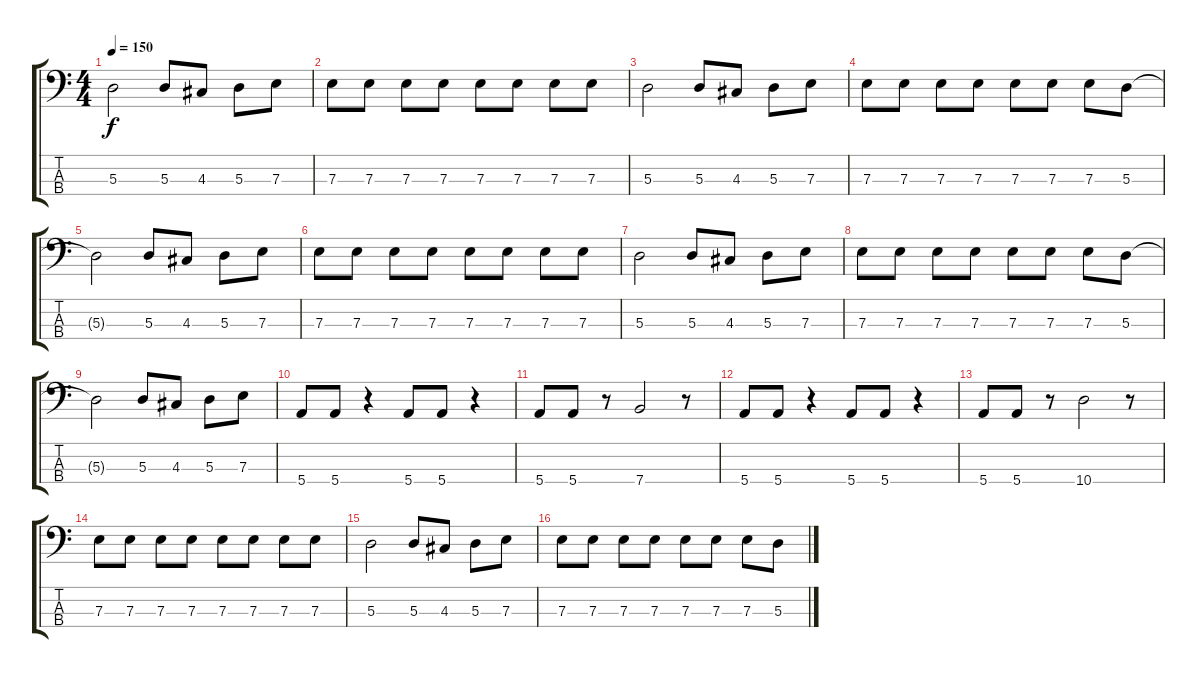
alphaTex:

\track "" {instrument electricbassfinger}
\staff {score tabs}
\tuning (G2 D2 A1 E1) {hide}
\ts (4 4)
\tempo 150
\clef f4
\ks c
5.3{t}.2{dy f} 5.3.8 4.3.8 5.3.8 7.3.8 |
7.3.8 7.3.8 7.3.8 7.3.8 7.3.8 7.3.8 7.3.8 7.3.8 |
5.3.2 5.3.8 4.3.8 5.3.8 7.3.8 |
7.3.8 7.3.8 7.3.8 7.3.8 7.3.8 7.3.8 7.3.8 5.3.8 |
5.3{t}.2 5.3.8 4.3.8 5.3.8 7.3.8 |
7.3.8 7.3.8 7.3.8 7.3.8 7.3.8 7.3.8 7.3.8 7.3.8 |
5.3.2 5.3.8 4.3.8 5.3.8 7.3.8 |
7.3.8 7.3.8 7.3.8 7.3.8 7.3.8 7.3.8 7.3.8 5.3.8 |
5.3{t}.2 5.3.8 4.3.8 5.3.8 7.3.8 |
5.4.8 5.4.8 r.4 5.4.8 5.4.8 r.4 |
5.4.8 5.4.8 r.8 7.4.2 r.8 |
5.4.8 5.4.8 r.4 5.4.8 5.4.8 r.4 |
5.4.8 5.4.8 r.8 10.4.2 r.8 |
7.3.8 7.3.8 7.3.8 7.3.8 7.3.8 7.3.8 7.3.8 7.3.8 |
5.3.2 5.3.8 4.3.8 5.3.8 7.3.8 |
7.3.8 7.3.8 7.3.8 7.3.8 7.3.8 7.3.8 7.3.8 5.3.8
